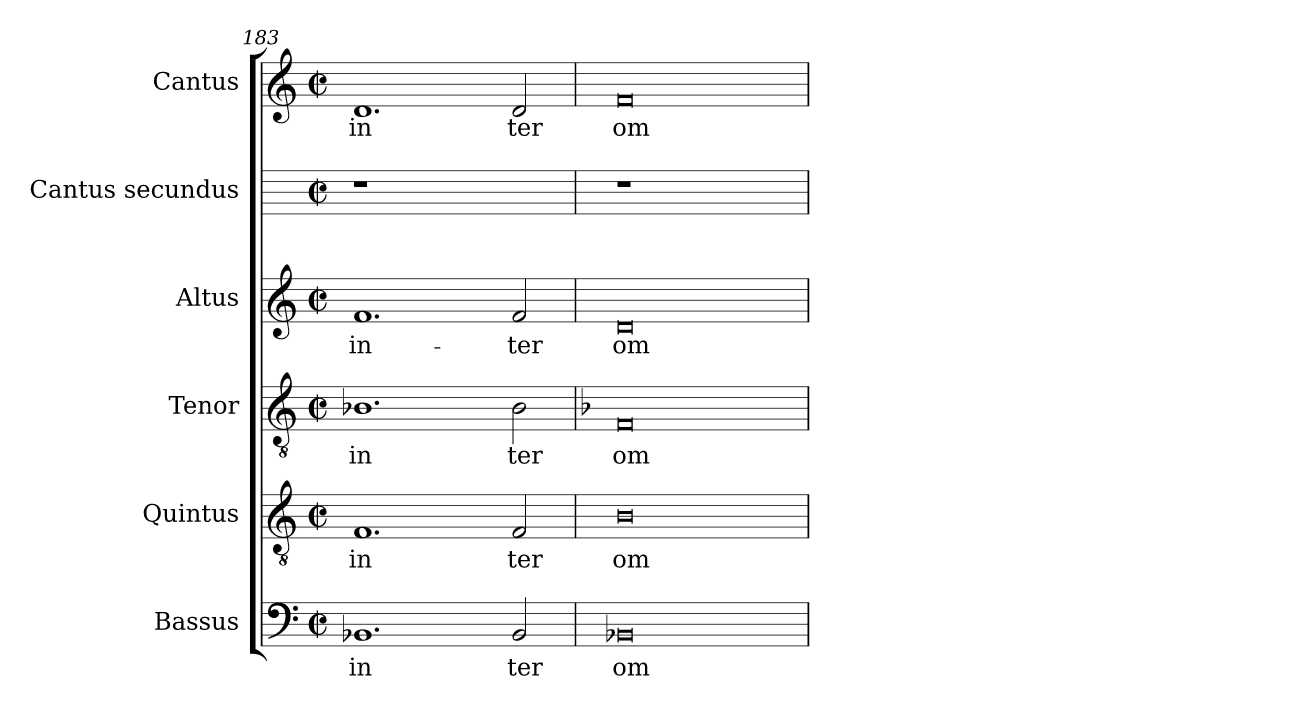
**kern	**text	**kern	**text	**kern	**text	**kern	**text	**kern	**kern	**text
*part6	*part6	*part5	*part5	*part4	*part4	*part3	*part3	*part2	*part1	*part1
*staff6	*staff6	*staff5	*staff5	*staff4	*staff4	*staff3	*staff3	*staff2	*staff1	*staff1
*I"Bassus	*	*I"Quintus	*	*I"Tenor	*	*I"Altus	*	*I"Cantus  secundus	*I"Cantus	*
*I'B	*	*I'Q	*	*I'T	*	*I'A	*	*	*I'C	*
*clefF4	*	*clefGv2	*	*clefGv2	*	*clefG2	*	*	*clefG2	*
*k[]	*	*k[]	*	*k[]	*	*k[]	*	*k[]	*k[]	*
*C:	*	*C:	*	*C:	*	*C:	*	*C:	*C:	*
*M2/2	*	*M2/2	*	*M2/2	*	*M2/2	*	*M2/2	*M2/2	*
*met(c|)	*	*met(c|)	*	*met(c|)	*	*met(c|)	*	*met(c|)	*met(c|)	*
=183	=183	=183	=183	=183	=183	=183	=183	=183	=183	=183
!	!LO:LY:b:cj	!	!LO:LY:b:cj	!	!LO:LY:b:cj	!	!LO:LY:b:cj	!	!	!LO:LY:b:cj
1.BB-X	in	1.F	in	1.B-	in	1.f	in-	1r	1.d	in
.	.	.	.	.	.	.	.	1ryy	.	.
!	!LO:LY:b:cj	!	!LO:LY:b:cj	!	!LO:LY:b:cj	!	!LO:LY:b:cj	!	!	!LO:LY:b:cj
2BB-/	ter	2F/	ter	2B-\	ter	2f/	-ter	.	2d/	ter
=184	=184	=184	=184	=184	=184	=184	=184	=184	=184	=184
*	*	*	*	*k[b-]	*	*	*	*	*	*
*	*	*	*	*F:	*	*	*	*	*	*
!	!LO:LY:b:cj	!	!LO:LY:b:cj	!	!LO:LY:b:cj	!	!LO:LY:b:cj	!	!	!LO:LY:b:cj
0BB-X	om	0B	om	0F	om	0d	om-	1r	0f	om
.	.	.	.	.	.	.	.	1ryy	.	.
=	=	=	=	=	=	=	=	=	=	=
*-	*-	*-	*-	*-	*-	*-	*-	*-	*-	*-
